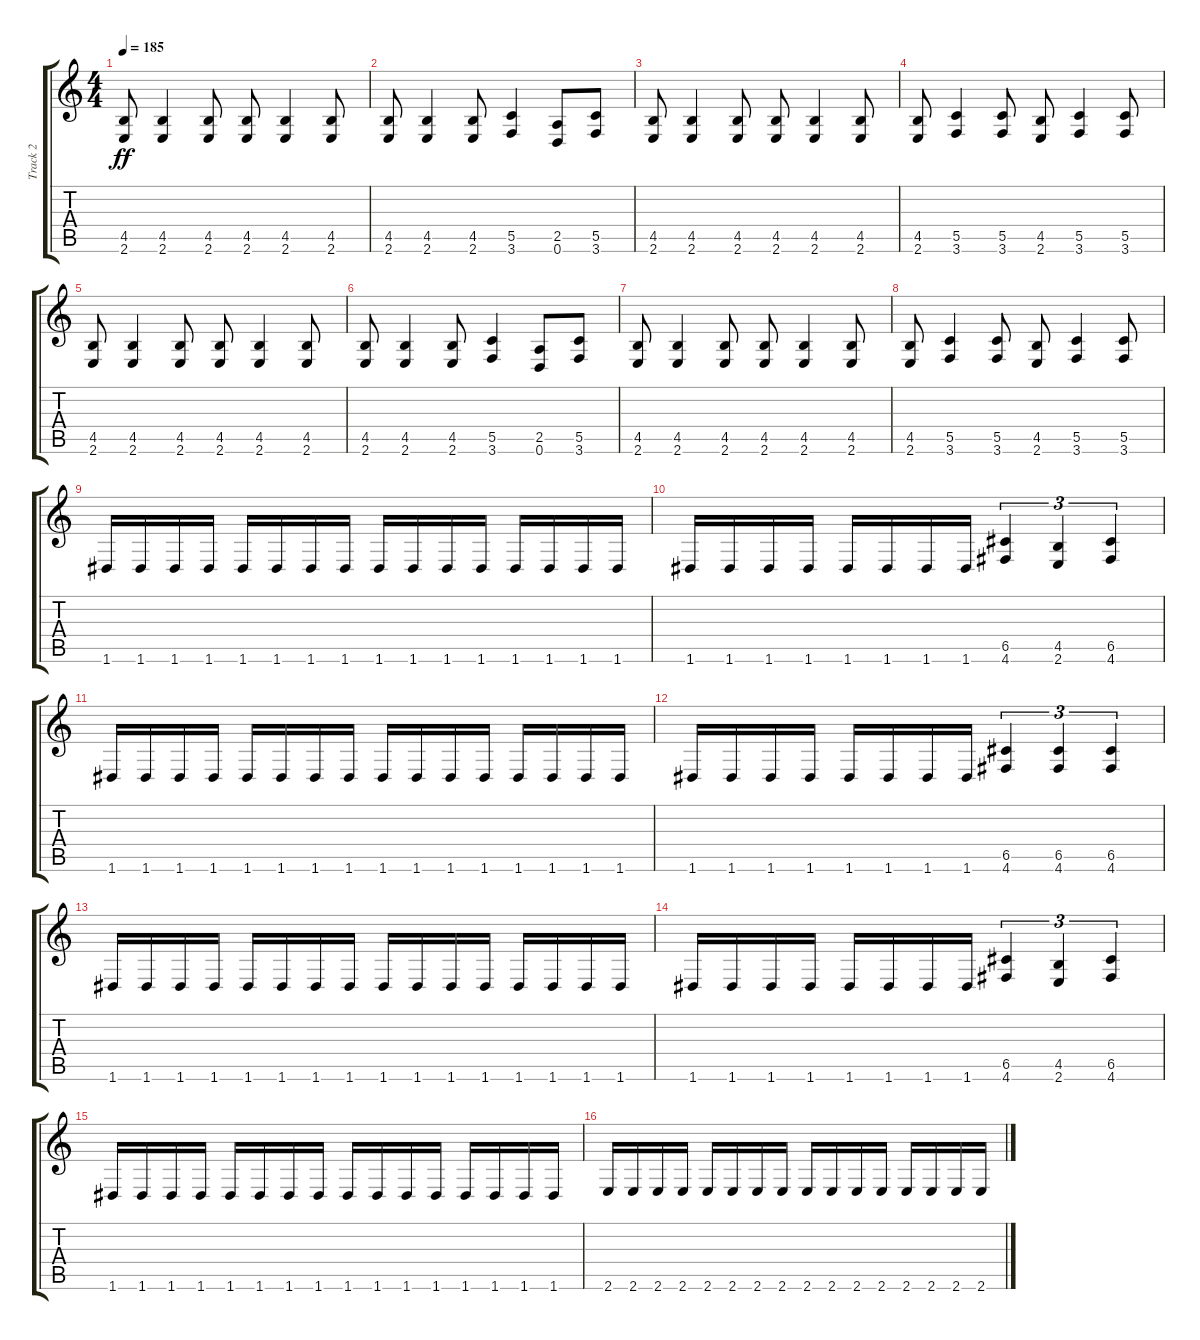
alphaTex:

\track ("Track 2" "Track 2") {instrument distortionguitar}
\staff {score tabs}
\tuning (D4 A3 F3 C3 G2 D2) {hide}
\ts (4 4)
\tempo 185
\clef g2
\ks c
(4.5 2.6).8{dy ff} (4.5 2.6).4 (4.5 2.6).8 (4.5 2.6).8 (4.5 2.6).4 (4.5 2.6).8 |
(4.5 2.6).8 (4.5 2.6).4 (4.5 2.6).8 (5.5 3.6).4 (2.5 0.6).8 (5.5 3.6).8 |
(4.5 2.6).8 (4.5 2.6).4 (4.5 2.6).8 (4.5 2.6).8 (4.5 2.6).4 (4.5 2.6).8 |
(4.5 2.6).8 (5.5 3.6).4 (5.5 3.6).8 (4.5 2.6).8 (5.5 3.6).4 (5.5 3.6).8 |
(4.5 2.6).8 (4.5 2.6).4 (4.5 2.6).8 (4.5 2.6).8 (4.5 2.6).4 (4.5 2.6).8 |
(4.5 2.6).8 (4.5 2.6).4 (4.5 2.6).8 (5.5 3.6).4 (2.5 0.6).8 (5.5 3.6).8 |
(4.5 2.6).8 (4.5 2.6).4 (4.5 2.6).8 (4.5 2.6).8 (4.5 2.6).4 (4.5 2.6).8 |
(4.5 2.6).8 (5.5 3.6).4 (5.5 3.6).8 (4.5 2.6).8 (5.5 3.6).4 (5.5 3.6).8 |
1.6.16 1.6.16 1.6.16 1.6.16 1.6.16 1.6.16 1.6.16 1.6.16 1.6.16 1.6.16 1.6.16 1.6.16 1.6.16 1.6.16 1.6.16 1.6.16 |
1.6.16 1.6.16 1.6.16 1.6.16 1.6.16 1.6.16 1.6.16 1.6.16 (6.5 4.6).4{tu (3 2)} (4.5 2.6).4{tu (3 2)} (6.5 4.6).4{tu (3 2)} |
1.6.16 1.6.16 1.6.16 1.6.16 1.6.16 1.6.16 1.6.16 1.6.16 1.6.16 1.6.16 1.6.16 1.6.16 1.6.16 1.6.16 1.6.16 1.6.16 |
1.6.16 1.6.16 1.6.16 1.6.16 1.6.16 1.6.16 1.6.16 1.6.16 (6.5 4.6).4{tu (3 2)} (6.5 4.6).4{tu (3 2)} (6.5 4.6).4{tu (3 2)} |
1.6.16 1.6.16 1.6.16 1.6.16 1.6.16 1.6.16 1.6.16 1.6.16 1.6.16 1.6.16 1.6.16 1.6.16 1.6.16 1.6.16 1.6.16 1.6.16 |
1.6.16 1.6.16 1.6.16 1.6.16 1.6.16 1.6.16 1.6.16 1.6.16 (6.5 4.6).4{tu (3 2)} (4.5 2.6).4{tu (3 2)} (6.5 4.6).4{tu (3 2)} |
1.6.16 1.6.16 1.6.16 1.6.16 1.6.16 1.6.16 1.6.16 1.6.16 1.6.16 1.6.16 1.6.16 1.6.16 1.6.16 1.6.16 1.6.16 1.6.16 |
2.6.16 2.6.16 2.6.16 2.6.16 2.6.16 2.6.16 2.6.16 2.6.16 2.6.16 2.6.16 2.6.16 2.6.16 2.6.16 2.6.16 2.6.16 2.6.16
